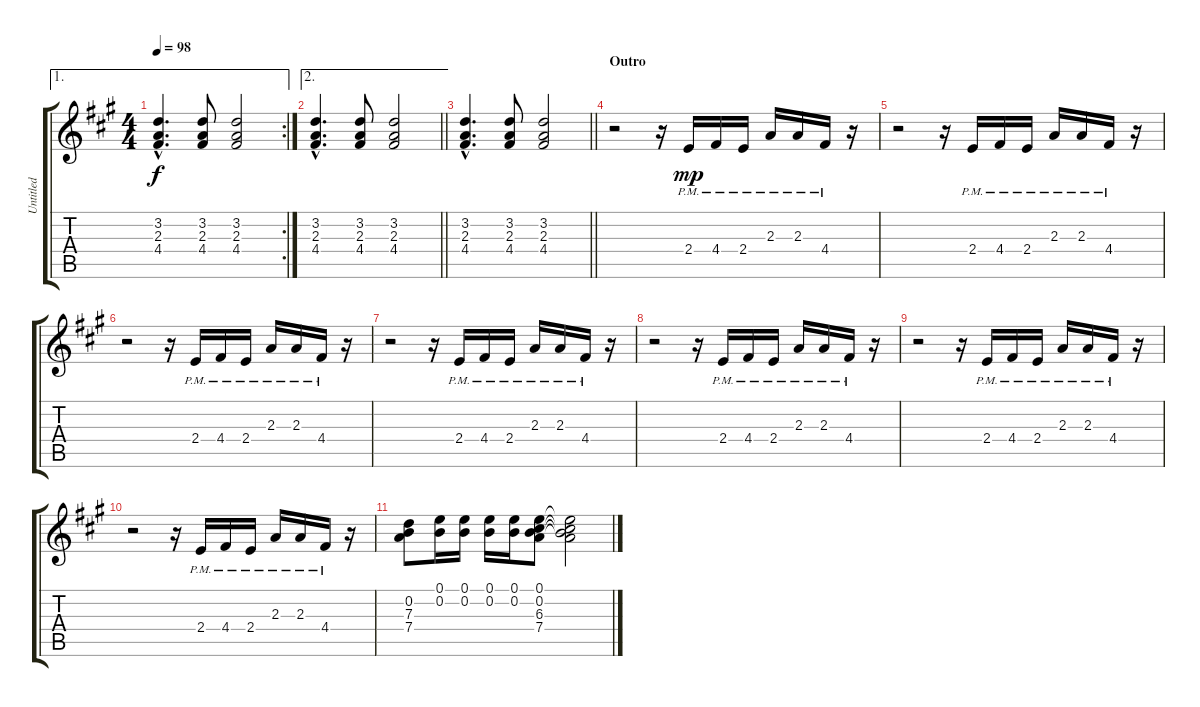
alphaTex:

\track ("Untitled" "Untitled") {instrument electricguitarclean}
\staff {score tabs}
\tuning (E4 B3 G3 D3 A2 E2) {hide}
\ae 1
\rc 2
\ts (4 4)
\tempo 98
\clef g2
\ks a
(3.2{hac} 2.3{hac} 4.4{hac}).4{d dy f} (3.2 2.3 4.4).8 (3.2 2.3 4.4).2 |
\ae 2
\barLineRight lightlight
(3.2{hac} 2.3{hac} 4.4{hac}).4{d} (3.2 2.3 4.4).8 (3.2 2.3 4.4).2 |
\barLineRight lightlight
(3.2{hac} 2.3{hac} 4.4{hac}).4{d} (3.2 2.3 4.4).8 (3.2 2.3 4.4).2 |
\section ("" "Outro")
r.2 r.16 2.4{pm}.16{dy mp} 4.4{pm}.16 2.4{pm}.16 2.3{pm}.16 2.3{pm}.16 4.4{pm}.16 r.16 |
r.2 r.16 2.4{pm}.16 4.4{pm}.16 2.4{pm}.16 2.3{pm}.16 2.3{pm}.16 4.4{pm}.16 r.16 |
r.2 r.16 2.4{pm}.16 4.4{pm}.16 2.4{pm}.16 2.3{pm}.16 2.3{pm}.16 4.4{pm}.16 r.16 |
r.2 r.16 2.4{pm}.16 4.4{pm}.16 2.4{pm}.16 2.3{pm}.16 2.3{pm}.16 4.4{pm}.16 r.16 |
r.2 r.16 2.4{pm}.16 4.4{pm}.16 2.4{pm}.16 2.3{pm}.16 2.3{pm}.16 4.4{pm}.16 r.16 |
r.2 r.16 2.4{pm}.16 4.4{pm}.16 2.4{pm}.16 2.3{pm}.16 2.3{pm}.16 4.4{pm}.16 r.16 |
r.2 r.16 2.4{pm}.16 4.4{pm}.16 2.4{pm}.16 2.3{pm}.16 2.3{pm}.16 4.4{pm}.16 r.16 |
(0.2 7.3 7.4).8 (0.1 0.2).16 (0.1 0.2).16 (0.1 0.2).16 (0.1 0.2).16 (0.1 0.2 6.3 7.4).8 (0.1{t} 0.2{t} 6.3{t} 7.4{t}).2
